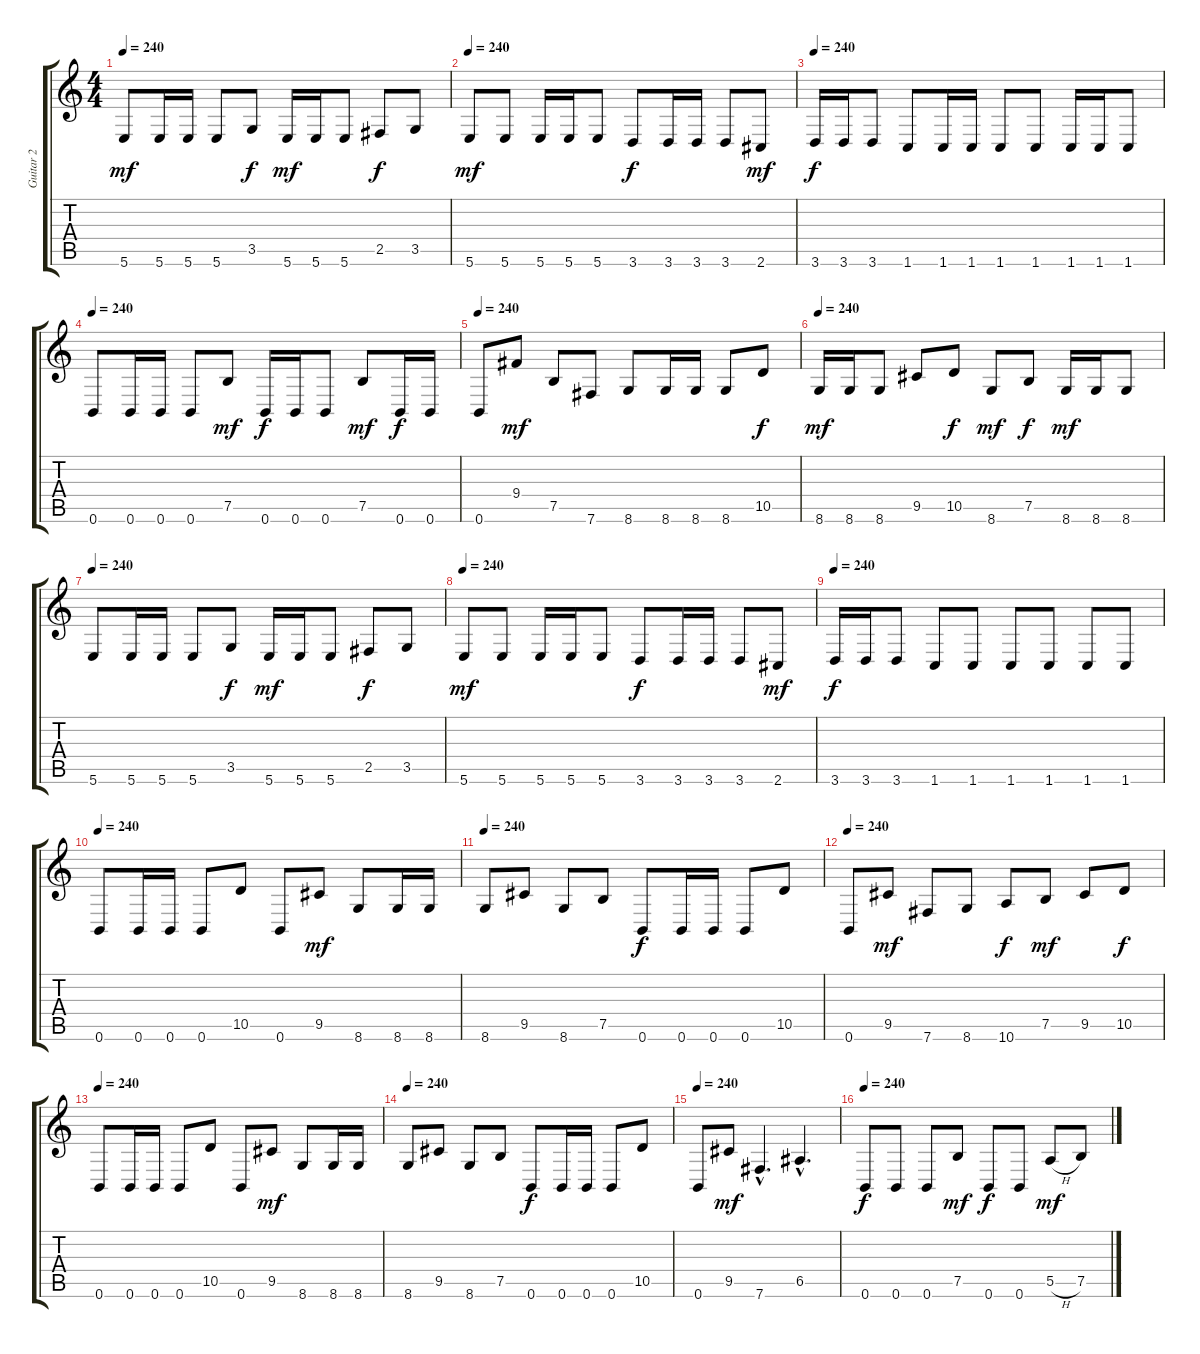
\track ("Guitar 2" "Guitar 2") {instrument overdrivenguitar}
\staff {score tabs}
\tuning (B3 Gb3 D3 A2 E2 B1) {hide}
\ts (4 4)
\tempo 240
\clef g2
\ks c
5.6.8{dy mf} 5.6.16 5.6.16 5.6.8 3.5.8{dy f} 5.6.16{dy mf} 5.6.16 5.6.8 2.5.8{dy f} 3.5.8 |
\tempo 240
5.6.8{dy mf} 5.6.8 5.6.16 5.6.16 5.6.8 3.6.8{dy f} 3.6.16 3.6.16 3.6.8 2.6.8{dy mf} |
\tempo 240
3.6.16{dy f} 3.6.16 3.6.8 1.6.8 1.6.16 1.6.16 1.6.8 1.6.8 1.6.16 1.6.16 1.6.8 |
\tempo 240
0.6.8 0.6.16 0.6.16 0.6.8 7.5.8{dy mf} 0.6.16{dy f} 0.6.16 0.6.8 7.5.8{dy mf} 0.6.16{dy f} 0.6.16 |
\tempo 240
0.6.8 9.4.8{dy mf} 7.5.8 7.6.8 8.6.8 8.6.16 8.6.16 8.6.8 10.5.8{dy f} |
\tempo 240
8.6.16{dy mf} 8.6.16 8.6.8 9.5.8 10.5.8{dy f} 8.6.8{dy mf} 7.5.8{dy f} 8.6.16{dy mf} 8.6.16 8.6.8 |
\tempo 240
5.6.8 5.6.16 5.6.16 5.6.8 3.5.8{dy f} 5.6.16{dy mf} 5.6.16 5.6.8 2.5.8{dy f} 3.5.8 |
\tempo 240
5.6.8{dy mf} 5.6.8 5.6.16 5.6.16 5.6.8 3.6.8{dy f} 3.6.16 3.6.16 3.6.8 2.6.8{dy mf} |
\tempo 240
3.6.16{dy f} 3.6.16 3.6.8 1.6.8 1.6.8 1.6.8 1.6.8 1.6.8 1.6.8 |
\tempo 240
0.6.8 0.6.16 0.6.16 0.6.8 10.5.8 0.6.8 9.5.8{dy mf} 8.6.8 8.6.16 8.6.16 |
\tempo 240
8.6.8 9.5.8 8.6.8 7.5.8 0.6.8{dy f} 0.6.16 0.6.16 0.6.8 10.5.8 |
\tempo 240
0.6.8 9.5.8{dy mf} 7.6.8 8.6.8 10.6.8{dy f} 7.5.8{dy mf} 9.5.8 10.5.8{dy f} |
\tempo 240
0.6.8 0.6.16 0.6.16 0.6.8 10.5.8 0.6.8 9.5.8{dy mf} 8.6.8 8.6.16 8.6.16 |
\tempo 240
8.6.8 9.5.8 8.6.8 7.5.8 0.6.8{dy f} 0.6.16 0.6.16 0.6.8 10.5.8 |
\tempo 240
0.6.8 9.5.8{dy mf} 7.6{hac}.4{d} 6.5{hac}.4{d} |
\tempo 240
0.6.8{dy f} 0.6.8 0.6.8 7.5.8{dy mf} 0.6.8{dy f} 0.6.8 5.5{h}.8{dy mf} 7.5.8
